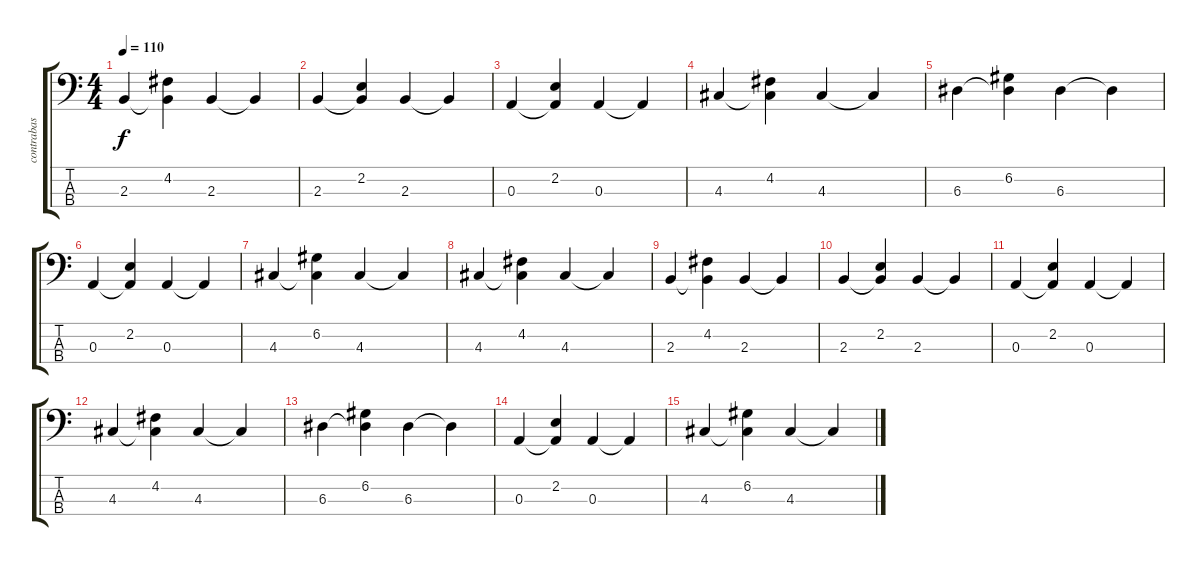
\track ("contrabas" "contrabas") {instrument contrabass}
\staff {score tabs}
\tuning (G2 D2 A1 E1) {hide}
\ts (4 4)
\tempo 110
\clef f4
\ks c
2.3.4{dy f} (4.2 2.3{t}).4 2.3.4 2.3{t}.4 |
2.3.4 (2.2 2.3{t}).4 2.3.4 2.3{t}.4 |
0.3.4 (2.2 0.3{t}).4 0.3.4 0.3{t}.4 |
4.3.4 (4.2 4.3{t}).4 4.3.4 4.3{t}.4 |
6.3.4 (6.2 6.3{t}).4 6.3.4 6.3{t}.4 |
0.3.4 (2.2 0.3{t}).4 0.3.4 0.3{t}.4 |
4.3.4 (6.2 4.3{t}).4 4.3.4 4.3{t}.4 |
4.3.4{volume 0} (4.2 4.3{t}).4 4.3.4 4.3{t}.4 |
2.3.4 (4.2 2.3{t}).4 2.3.4 2.3{t}.4 |
2.3.4 (2.2 2.3{t}).4 2.3.4 2.3{t}.4 |
0.3.4 (2.2 0.3{t}).4 0.3.4 0.3{t}.4 |
4.3.4 (4.2 4.3{t}).4 4.3.4 4.3{t}.4 |
6.3.4 (6.2 6.3{t}).4 6.3.4 6.3{t}.4 |
0.3.4 (2.2 0.3{t}).4 0.3.4 0.3{t}.4 |
4.3.4 (6.2 4.3{t}).4 4.3.4 4.3{t}.4
